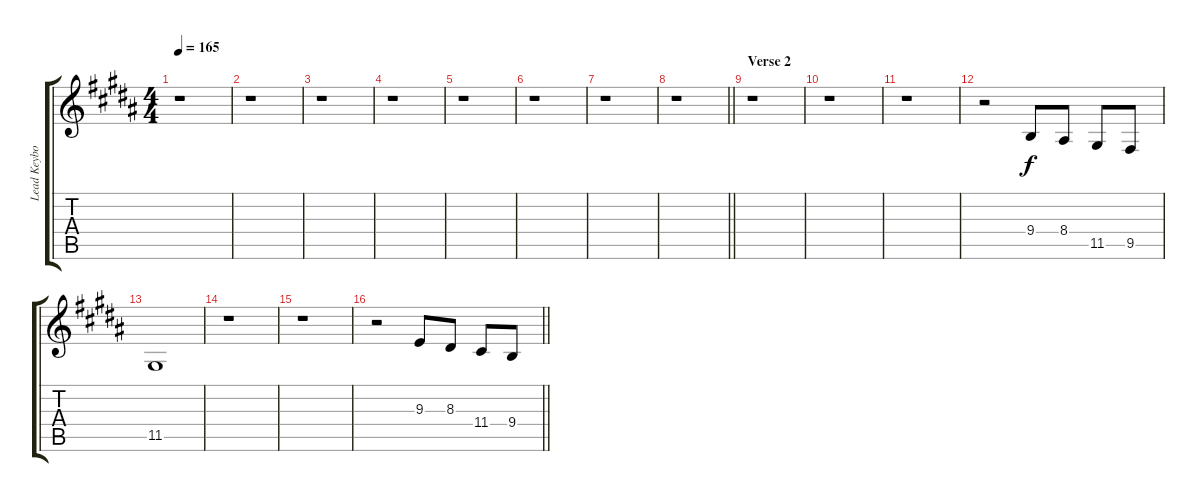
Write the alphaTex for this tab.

\track ("Lead Keyboard 2: Juha Mäenpää" "Lead Keybo") {instrument pad1newage}
\staff {score tabs}
\tuning (E4 B3 G3 D3 A2 E2) {hide}
\ts (4 4)
\tempo 165
\clef g2
\ks g#minor
r.1{dy f} |
r.1 |
r.1 |
r.1 |
r.1 |
r.1 |
r.1 |
\barLineRight lightlight
r.1 |
\section ("" "Verse 2")
r.1 |
r.1 |
r.1 |
r.2 9.4.8 8.4.8 11.5.8 9.5.8 |
11.5.1 |
r.1 |
r.1 |
\barLineRight lightlight
r.2 9.3.8 8.3.8 11.4.8 9.4.8
